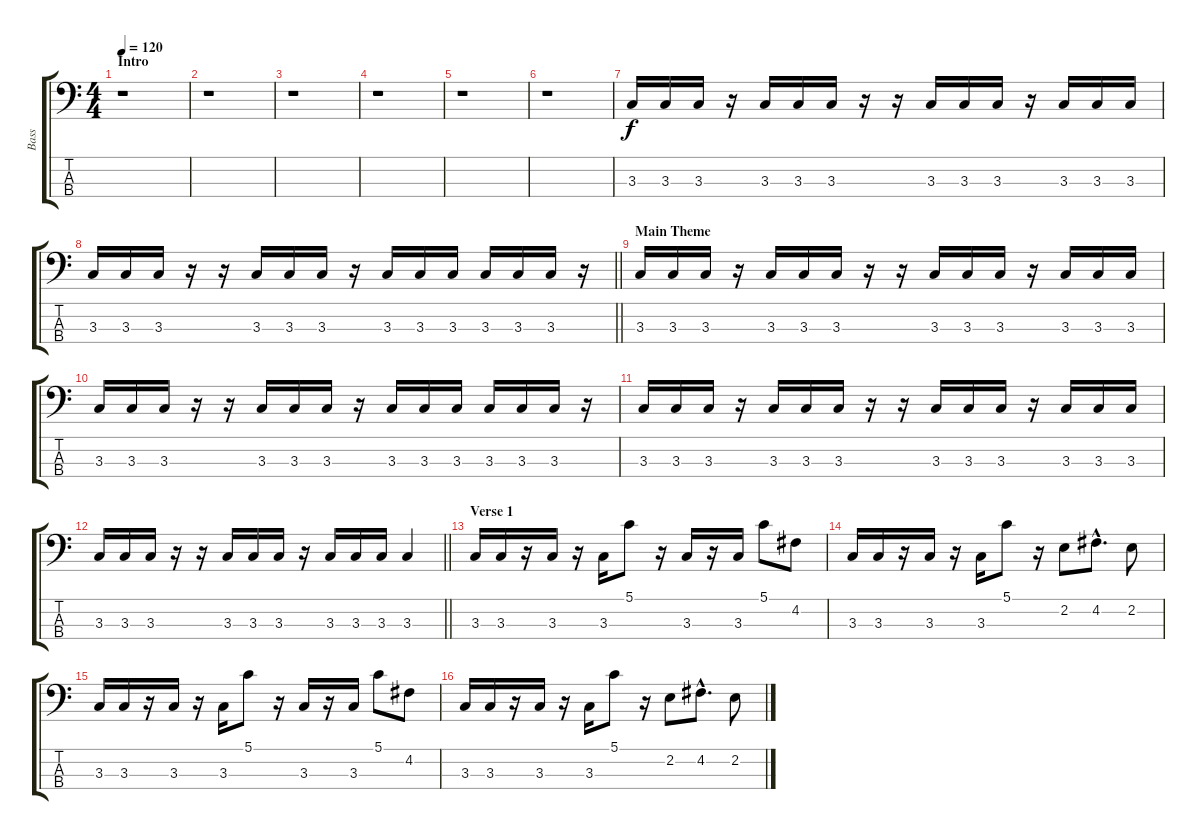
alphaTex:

\track ("Bass" "Bass") {instrument electricbassfinger}
\staff {score tabs}
\tuning (G2 D2 A1 E1) {hide}
\ts (4 4)
\section ("" "Intro")
\tempo 120
\clef f4
\ks c
r.1{dy f instrument electricbassfinger} |
r.1 |
r.1 |
r.1 |
r.1 |
r.1 |
3.3.16 3.3.16 3.3.16 r.16 3.3.16 3.3.16 3.3.16 r.16 r.16 3.3.16 3.3.16 3.3.16 r.16 3.3.16 3.3.16 3.3.16 |
\barLineRight lightlight
3.3.16 3.3.16 3.3.16 r.16 r.16 3.3.16 3.3.16 3.3.16 r.16 3.3.16 3.3.16 3.3.16 3.3.16 3.3.16 3.3.16 r.16 |
\section ("" "Main Theme")
3.3.16 3.3.16 3.3.16 r.16 3.3.16 3.3.16 3.3.16 r.16 r.16 3.3.16 3.3.16 3.3.16 r.16 3.3.16 3.3.16 3.3.16 |
3.3.16 3.3.16 3.3.16 r.16 r.16 3.3.16 3.3.16 3.3.16 r.16 3.3.16 3.3.16 3.3.16 3.3.16 3.3.16 3.3.16 r.16 |
3.3.16 3.3.16 3.3.16 r.16 3.3.16 3.3.16 3.3.16 r.16 r.16 3.3.16 3.3.16 3.3.16 r.16 3.3.16 3.3.16 3.3.16 |
\barLineRight lightlight
3.3.16 3.3.16 3.3.16 r.16 r.16 3.3.16 3.3.16 3.3.16 r.16 3.3.16 3.3.16 3.3.16 3.3.4 |
\section ("" "Verse 1")
3.3.16 3.3.16 r.16 3.3.16 r.16 3.3.16 5.1.8 r.16 3.3.16 r.16 3.3.16 5.1.8 4.2.8 |
3.3.16 3.3.16 r.16 3.3.16 r.16 3.3.16 5.1.8 r.16 2.2.8 4.2{hac}.8{d} 2.2.8 |
3.3.16 3.3.16 r.16 3.3.16 r.16 3.3.16 5.1.8 r.16 3.3.16 r.16 3.3.16 5.1.8 4.2.8 |
3.3.16 3.3.16 r.16 3.3.16 r.16 3.3.16 5.1.8 r.16 2.2.8 4.2{hac}.8{d} 2.2.8
